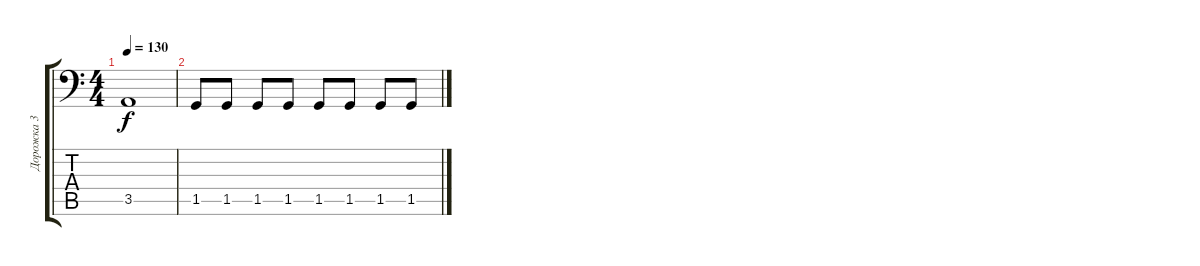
\track ("Дорожка 3" "Дорожка 3") {instrument electricbassfinger}
\staff {score tabs}
\tuning (Db3 Ab2 E2 B1 Gb1 B0) {hide}
\ts (4 4)
\tempo 130
\clef f4
\ks c
3.5.1{dy f} |
1.5.8 1.5.8 1.5.8 1.5.8 1.5.8 1.5.8 1.5.8 1.5.8
